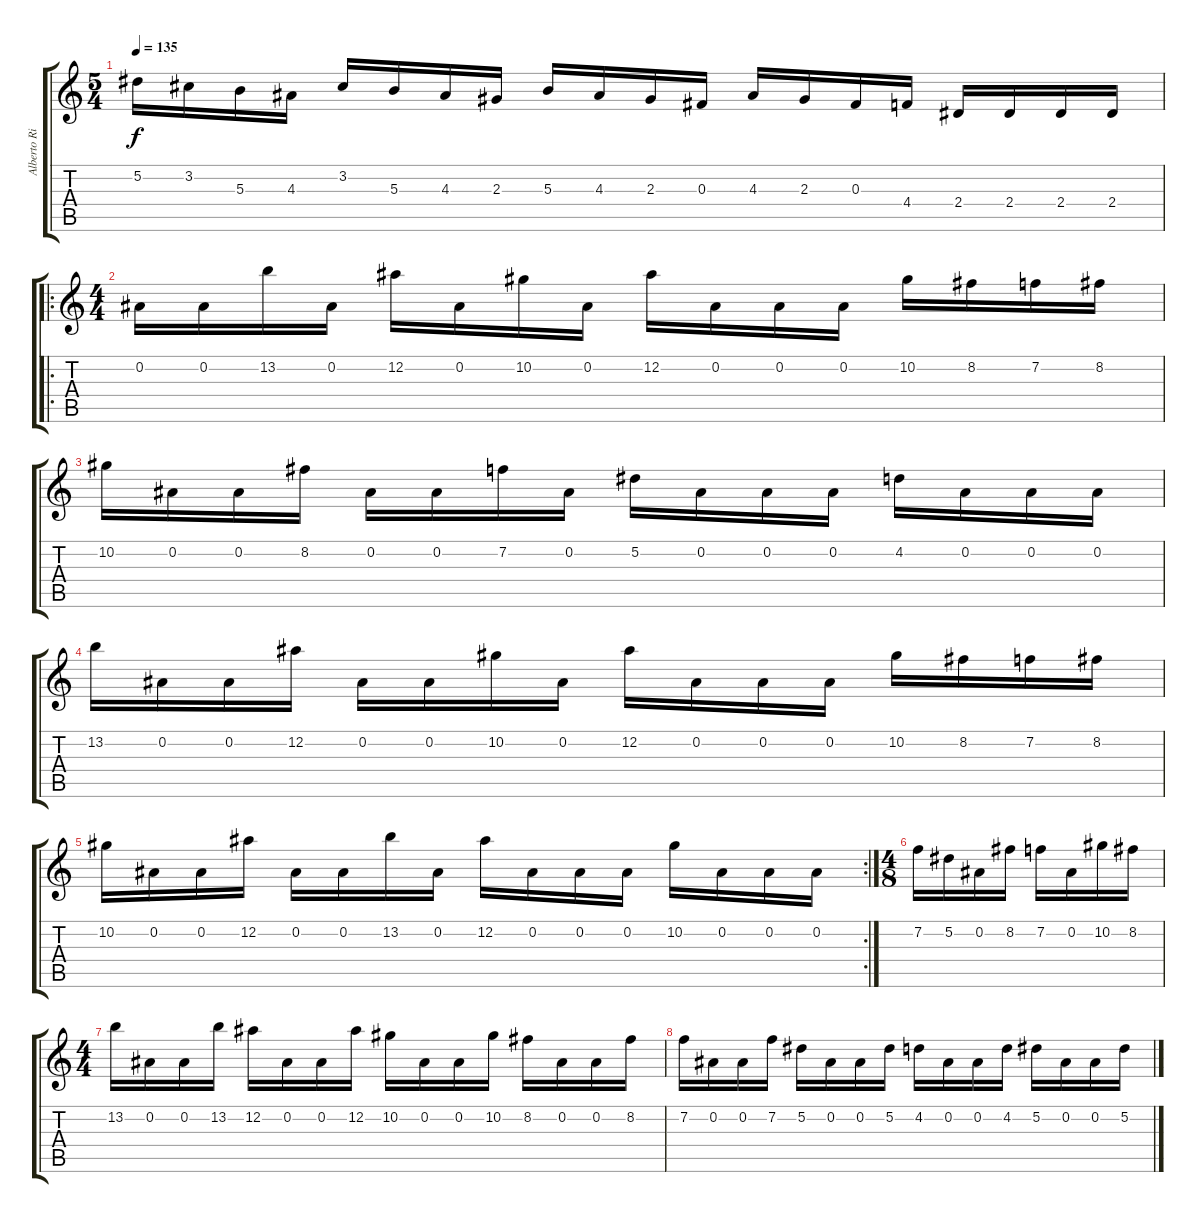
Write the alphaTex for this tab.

\track ("Alberto Rionda" "Alberto Ri") {instrument distortionguitar}
\staff {score tabs}
\tuning (Eb4 Bb3 Gb3 Db3 Ab2 Eb2) {hide}
\ts (5 4)
\tempo 135
\clef g2
\ks c
5.2.16{dy f instrument distortionguitar} 3.2.16 5.3.16 4.3.16 3.2.16 5.3.16 4.3.16 2.3.16 5.3.16 4.3.16 2.3.16 0.3.16 4.3.16 2.3.16 0.3.16 4.4.16 2.4.16 2.4.16 2.4.16 2.4.16 |
\ro
\ts (4 4)
0.2.16 0.2.16 13.2.16 0.2.16 12.2.16 0.2.16 10.2.16 0.2.16 12.2.16 0.2.16 0.2.16 0.2.16 10.2.16 8.2.16 7.2.16 8.2.16 |
10.2.16 0.2.16 0.2.16 8.2.16 0.2.16 0.2.16 7.2.16 0.2.16 5.2.16 0.2.16 0.2.16 0.2.16 4.2.16 0.2.16 0.2.16 0.2.16 |
13.2.16 0.2.16 0.2.16 12.2.16 0.2.16 0.2.16 10.2.16 0.2.16 12.2.16 0.2.16 0.2.16 0.2.16 10.2.16 8.2.16 7.2.16 8.2.16 |
\rc 2
10.2.16 0.2.16 0.2.16 12.2.16 0.2.16 0.2.16 13.2.16 0.2.16 12.2.16 0.2.16 0.2.16 0.2.16 10.2.16 0.2.16 0.2.16 0.2.16 |
\ts (4 8)
7.2.16 5.2.16 0.2.16 8.2.16 7.2.16 0.2.16 10.2.16 8.2.16 |
\ts (4 4)
13.2.16 0.2.16 0.2.16 13.2.16 12.2.16 0.2.16 0.2.16 12.2.16 10.2.16 0.2.16 0.2.16 10.2.16 8.2.16 0.2.16 0.2.16 8.2.16 |
7.2.16 0.2.16 0.2.16 7.2.16 5.2.16 0.2.16 0.2.16 5.2.16 4.2.16 0.2.16 0.2.16 4.2.16 5.2.16 0.2.16 0.2.16 5.2.16
